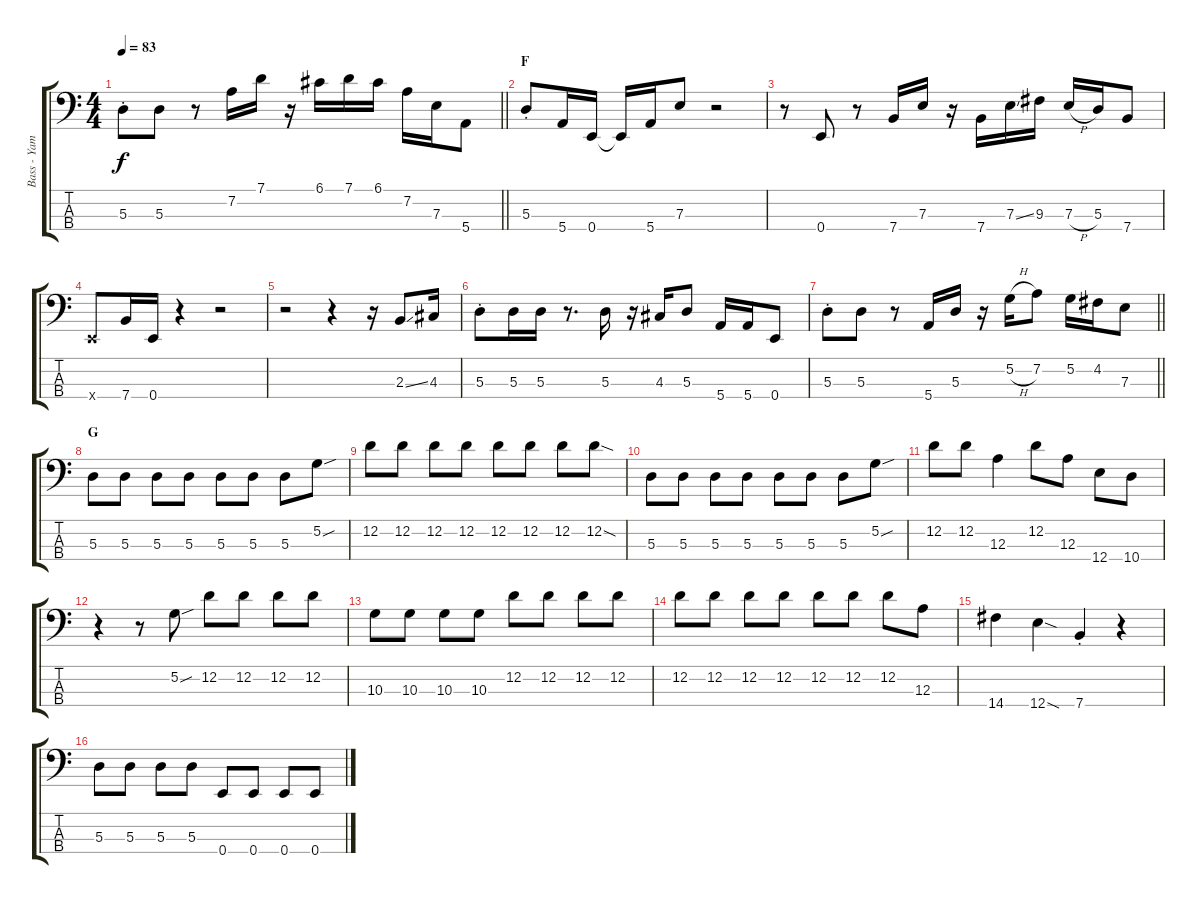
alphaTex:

\track ("Bass - Yamada" "Bass - Yam") {instrument electricbasspick}
\staff {score tabs}
\tuning (G2 D2 A1 E1) {hide}
\ts (4 4)
\tempo 83
\clef f4
\barLineRight lightlight
\ks c
5.3{st}.8{dy f} 5.3.8 r.8 7.2.16 7.1.16 r.16 6.1.16 7.1.16 6.1.16 7.2.16 7.3.16 5.4.8 |
\section ("" "F")
5.3{st}.8 5.4.16 0.4.16 0.4{t}.16 5.4.16 7.3.8 r.2 |
r.8 0.4.8 r.8 7.4.16 7.3.16 r.16 7.4.16 7.3{ss}.16 9.3.16 7.3{h}.16 5.3.16 7.4.8 |
0.4{x}.8 7.4.16 0.4.16 r.4 r.2 |
r.2 r.4 r.16 2.3{ss}.8 4.3.16 |
5.3{st}.8 5.3.16 5.3.16 r.8{d} 5.3.16 r.16 4.3.16 5.3.8 5.4.16 5.4.16 0.4.8 |
\barLineRight lightlight
5.3{st}.8 5.3.8 r.8 5.4.16 5.3.16 r.16 5.2{h}.16 7.2.8 5.2.16 4.2.16 7.3.8 |
\section ("" "G")
5.3.8 5.3.8 5.3.8 5.3.8 5.3.8 5.3.8 5.3.8 5.2{sou}.8 |
12.2.8 12.2.8 12.2.8 12.2.8 12.2.8 12.2.8 12.2.8 12.2{sod}.8 |
5.3.8 5.3.8 5.3.8 5.3.8 5.3.8 5.3.8 5.3.8 5.2{sou}.8 |
12.2.8 12.2.8 12.3.4 12.2.8 12.3.8 12.4.8 10.4.8 |
r.4 r.8 5.2{sou}.8 12.2.8 12.2.8 12.2.8 12.2.8 |
10.3.8 10.3.8 10.3.8 10.3.8 12.2.8 12.2.8 12.2.8 12.2.8 |
12.2.8 12.2.8 12.2.8 12.2.8 12.2.8 12.2.8 12.2.8 12.3.8 |
14.4.4 12.4{sod}.4 7.4{st}.4 r.4 |
5.3.8 5.3.8 5.3.8 5.3.8 0.4.8 0.4.8 0.4.8 0.4.8
